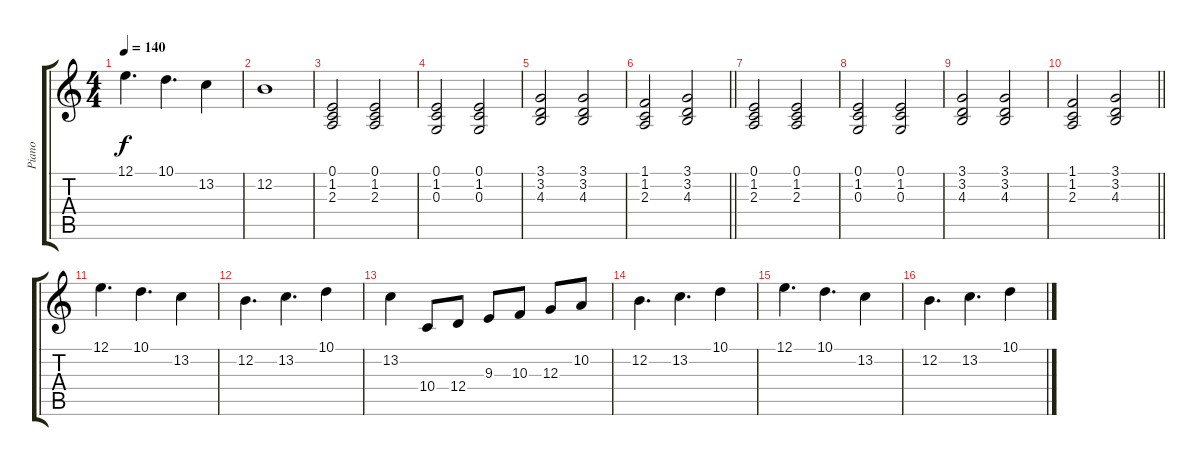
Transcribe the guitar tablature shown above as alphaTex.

\track ("Piano" "Piano") {instrument acousticgrandpiano}
\staff {score tabs}
\tuning (E4 B3 G3 D3 A2 E2) {hide}
\ts (4 4)
\tempo 140
\clef g2
\ks c
12.1.4{d dy f} 10.1.4{d} 13.2.4 |
12.2.1 |
(0.1 1.2 2.3).2 (0.1 1.2 2.3).2 |
(0.1 1.2 0.3).2 (0.1 1.2 0.3).2 |
(3.1 3.2 4.3).2 (3.1 3.2 4.3).2 |
\barLineRight lightlight
(1.1 1.2 2.3).2 (3.1 3.2 4.3).2 |
(0.1 1.2 2.3).2 (0.1 1.2 2.3).2 |
(0.1 1.2 0.3).2 (0.1 1.2 0.3).2 |
(3.1 3.2 4.3).2 (3.1 3.2 4.3).2 |
\barLineRight lightlight
(1.1 1.2 2.3).2 (3.1 3.2 4.3).2 |
12.1.4{d} 10.1.4{d} 13.2.4 |
12.2.4{d} 13.2.4{d} 10.1.4 |
13.2.4 10.4.8 12.4.8 9.3.8 10.3.8 12.3.8 10.2.8 |
12.2.4{d} 13.2.4{d} 10.1.4 |
12.1.4{d} 10.1.4{d} 13.2.4 |
12.2.4{d} 13.2.4{d} 10.1.4
